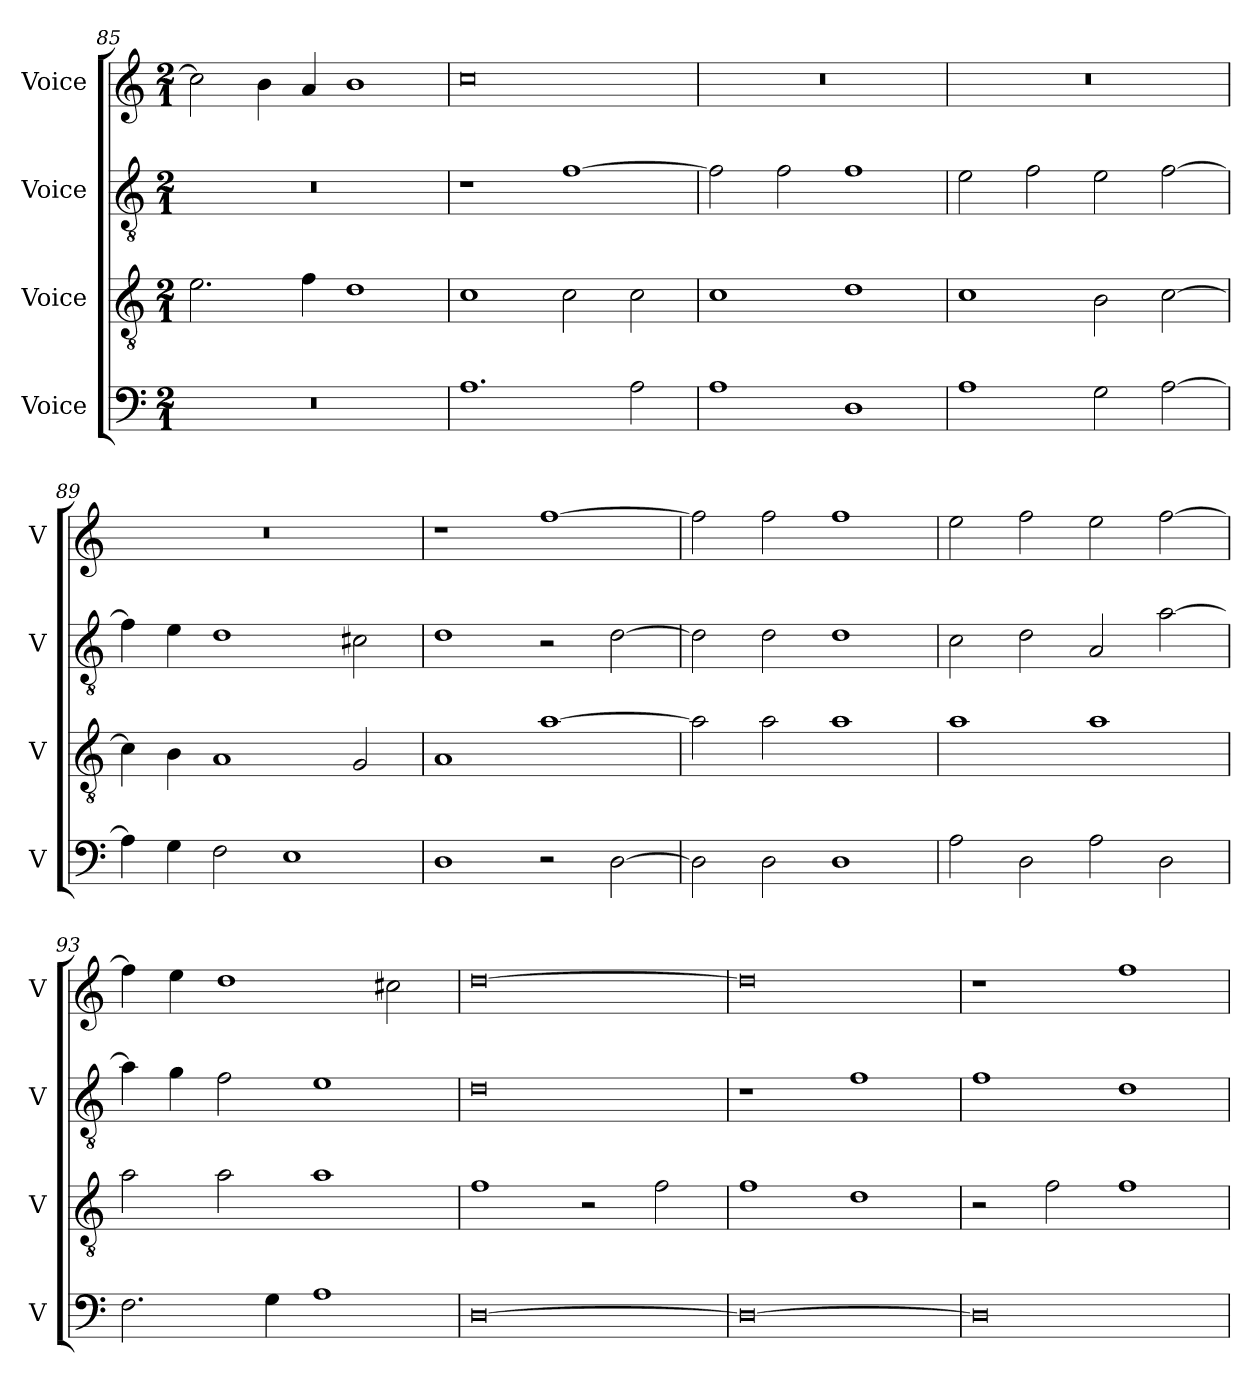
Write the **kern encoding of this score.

**kern	**kern	**kern	**kern
*part4	*part3	*part2	*part1
*staff4	*staff3	*staff2	*staff1
*I"Voice	*I"Voice	*I"Voice	*I"Voice
*I'V	*I'V	*I'V	*I'V
*clefF4	*clefGv2	*clefGv2	*clefG2
*k[]	*k[]	*k[]	*k[]
*M2/1	*M2/1	*M2/1	*M2/1
=85	=85	=85	=85
0r	2.e\	0r	2cc\]
.	.	.	4b\
.	4f\	.	4a/
.	1d	.	1b
=86	=86	=86	=86
1.A	1c	1r	0cc
.	2c\	[1f	.
2A\	2c\	.	.
=87	=87	=87	=87
1A	1c	2f\]	0r
.	.	2f\	.
1D	1d	1f	.
!!LO:LB:g=z
=88	=88	=88	=88
1A	1c	2e\	0r
.	.	2f\	.
2G\	2B\	2e\	.
[2A\	[2c\	[2f\	.
=89	=89	=89	=89
4A\]	4c\]	4f\]	0r
4G\	4B\	4e\	.
2F\	1A	1d	.
1E	.	.	.
.	2G/	2c#X\	.
=90	=90	=90	=90
1D	1A	1d	1r
2r	[1a	2r	[1ff
[2D\	.	[2d\	.
=91	=91	=91	=91
2D\]	2a\]	2d\]	2ff\]
2D\	2a\	2d\	2ff\
1D	1a	1d	1ff
!!LO:PB:g=z
=92	=92	=92	=92
2A\	1a	2c\	2ee\
2D\	.	2d\	2ff\
2A\	1a	2A/	2ee\
2D\	.	[2a\	[2ff\
=93	=93	=93	=93
2.F\	2a\	4a\]	4ff\]
.	.	4g\	4ee\
.	2a\	2f\	1dd
4G\	.	.	.
1A	1a	1e	.
.	.	.	2cc#X\
=94	=94	=94	=94
[0D	1f	0d	[0dd
.	2r	.	.
.	2f\	.	.
=95	=95	=95	=95
0D_	1f	1r	0dd]
.	1d	1f	.
!!LO:LB:g=z
=96	=96	=96	=96
0D]	2r	1f	1r
.	2f\	.	.
.	1f	1d	1ff
=	=	=	=
*-	*-	*-	*-
